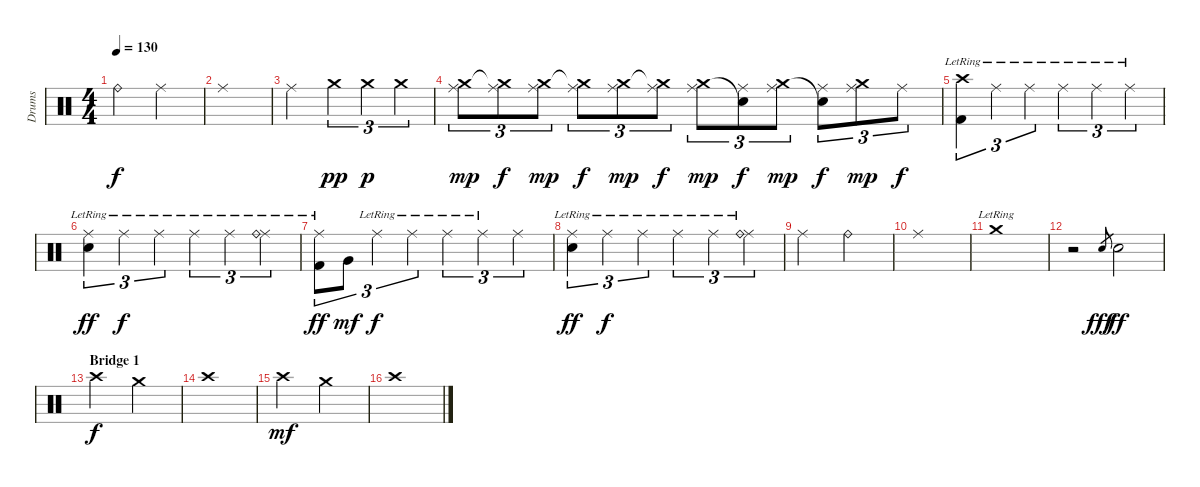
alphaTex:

\track ("Drums" "Drums") {instrument percussion}
\staff {score}
\articulation defaults
\ts (4 4)
\tempo 130
\clef neutral
\ks c "Ride (bell)".2{dy f} "Ride (middle)".2
|
"Ride (middle)".1 |
"Ride (middle)".2 "Crash medium (hit)".4{tu (3 2) dy pp} "Crash medium (hit)".4{tu (3 2) dy p} "Crash medium (hit)".4{tu (3 2)} |
("Ride (middle)" "Crash medium (hit)").8{tu (3 2) dy mp} ("Ride (middle)" "Crash medium (hit)"{t}).8{tu (3 2) dy f} ("Ride (middle)" "Crash medium (hit)").8{tu (3 2) dy mp} ("Ride (middle)" "Crash medium (hit)"{t}).8{tu (3 2) dy f} ("Ride (middle)" "Crash medium (hit)").8{tu (3 2) dy mp} ("Ride (middle)" "Crash medium (hit)"{t}).8{tu (3 2) dy f} ("Ride (middle)" "Crash medium (hit)").8{tu (3 2) dy mp} ("Ride (middle)" "Snare (hit)"{t}).8{tu (3 2) dy f} ("Ride (middle)" "Crash medium (hit)").8{tu (3 2) dy mp} ("Ride (middle)" "Snare (hit)"{t}).8{tu (3 2) dy f} ("Ride (middle)" "Crash medium (hit)").8{tu (3 2) dy mp} "Ride (middle)".8{tu (3 2) dy f} |
("Crash high (hit)"{lr} "Kick (hit) 2"{lr}).4{tu (3 2)} "Ride (middle)"{lr}.4{tu (3 2)} "Ride (middle)"{lr}.4{tu (3 2)} "Ride (middle)"{lr}.4{tu (3 2)} "Ride (middle)"{lr}.4{tu (3 2)} "Ride (middle)"{lr}.4{tu (3 2)} |
("Ride (middle)"{lr} "Snare (hit) 2"{lr}).4{tu (3 2) dy ff} "Ride (middle)"{lr}.4{tu (3 2) dy f} "Ride (middle)"{lr}.4{tu (3 2)} "Ride (middle)"{lr}.4{tu (3 2)} "Ride (middle)"{lr}.4{tu (3 2)} ("Ride (middle)"{lr} "Ride (bell)").4{tu (3 2)} |
("Ride (middle)"{lr} "Kick (hit) 2"{lr}).8{tu (3 2) dy ff} "Very Low Tom (hit)".8{tu (3 2) dy mf} "Ride (middle)"{lr}.4{tu (3 2) dy f} "Ride (middle)"{lr}.4{tu (3 2)} "Ride (middle)"{lr}.4{tu (3 2)} "Ride (middle)"{lr}.4{tu (3 2)} "Ride (middle)".4{tu (3 2)} |
("Ride (middle)"{lr} "Snare (hit) 2"{lr}).4{tu (3 2) dy ff} "Ride (middle)"{lr}.4{tu (3 2) dy f} "Ride (middle)"{lr}.4{tu (3 2)} "Ride (middle)"{lr}.4{tu (3 2)} "Ride (middle)"{lr}.4{tu (3 2)} ("Ride (middle)"{lr} "Ride (bell)").4{tu (3 2)} |
"Ride (middle)".2 "Ride (bell)".2 |
"Ride (middle)".1 |
"Crash medium (hit)"{lr}.1 |
r.2 "Electric Snare (hit)".8{gr dy fff} "Snare (hit) 2".2{dy ff} |
\section ("" "Bridge 1")
"Crash high (hit)".2{dy f} "Crash medium (hit)".2 |
"Crash high (hit)".1 |
"Crash high (hit)".2{dy mf} "Crash medium (hit)".2 |
"Crash high (hit)".1
